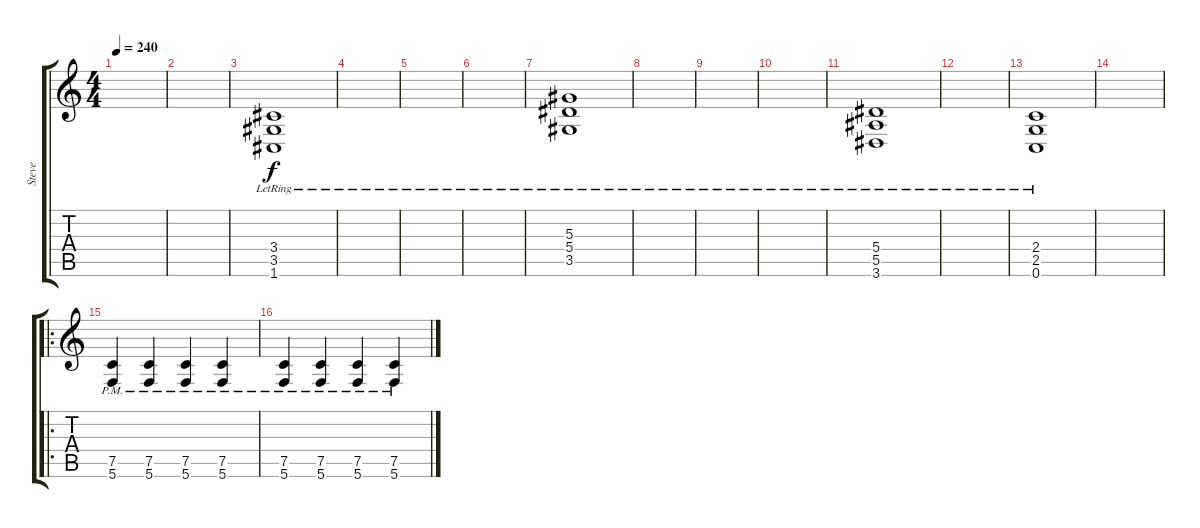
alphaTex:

\track ("Steve" "Steve") {instrument overdrivenguitar}
\staff {score tabs}
\tuning (C4 G3 Eb3 Bb2 F2 C2) {hide}
\ts (4 4)
\tempo 240
\clef g2
\ks c
|
|
(3.4{lr} 3.5 1.6).1 |
|
|
|
(5.3{lr} 5.4 3.5).1 |
|
|
|
(5.4{lr} 5.5 3.6).1 |
|
(2.4{lr} 2.5 0.6).1 |
|
\ro
(7.5 5.6{pm}).4 (7.5 5.6{pm}).4 (7.5 5.6{pm}).4 (7.5 5.6{pm}).4 |
(7.5 5.6{pm}).4 (7.5 5.6{pm}).4 (7.5 5.6{pm}).4 (7.5 5.6{pm}).4
